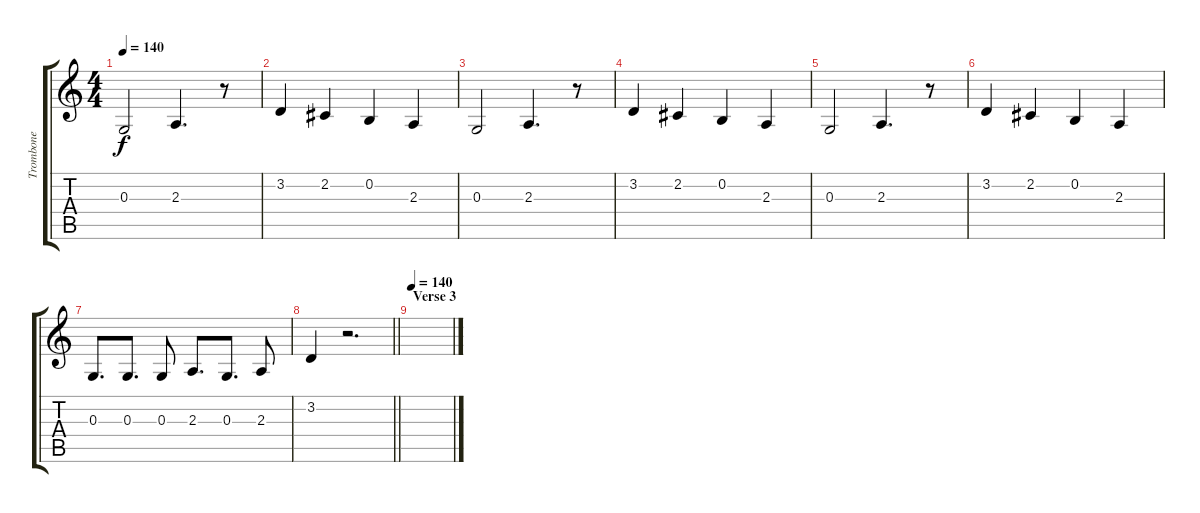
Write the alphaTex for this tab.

\track ("Trombone" "Trombone") {instrument tuba}
\staff {score tabs}
\tuning (E4 B3 G3 D3 A2 E2) {hide}
\ts (4 4)
\tempo 140
\clef g2
\ks c
0.3.2{dy f} 2.3.4{d} r.8 |
3.2.4 2.2.4 0.2.4 2.3.4 |
0.3.2 2.3.4{d} r.8 |
3.2.4 2.2.4 0.2.4 2.3.4 |
0.3.2 2.3.4{d} r.8 |
3.2.4 2.2.4 0.2.4 2.3.4 |
0.3.8{d} 0.3.8{d} 0.3.8 2.3.8{d} 0.3.8{d} 2.3.8 |
\barLineRight lightlight
3.2.4 r.2{d} |
\section ("" "Verse 3")
\tempo 140
